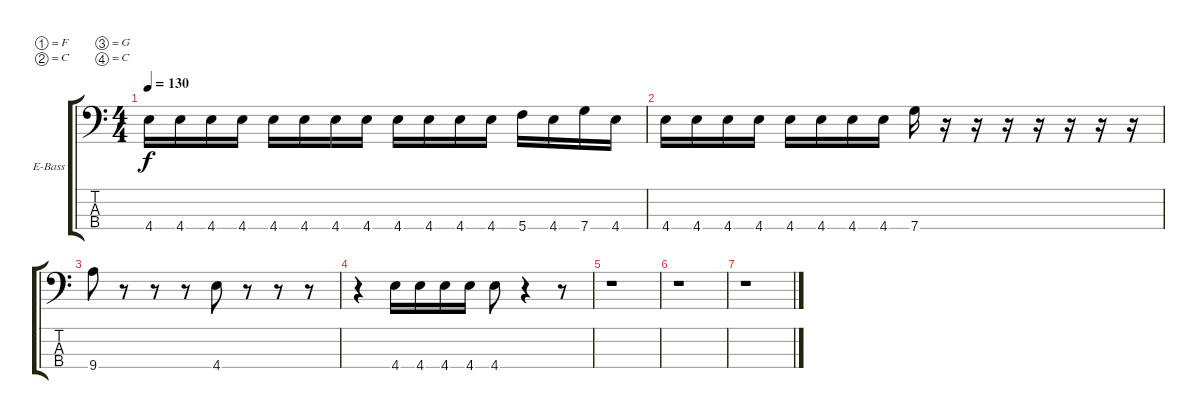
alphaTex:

\bracketExtendMode groupsimilarinstruments
\firstSystemTrackNameOrientation horizontal
\otherSystemsTrackNameOrientation horizontal
\track ("Jason James " "E-Bass") {instrument electricbasspick}
\staff {score tabs}
\tuning (F3 C3 G2 C2)
\ts (4 4)
\tempo 130
\clef f4
\ks c
4.4.16{dy f} 4.4.16 4.4.16 4.4.16 4.4.16 4.4.16 4.4.16 4.4.16 4.4.16 4.4.16 4.4.16 4.4.16 5.4.16 4.4.16 7.4.16 4.4.16 |
4.4.16 4.4.16 4.4.16 4.4.16 4.4.16 4.4.16 4.4.16 4.4.16 7.4.16 r.16 r.16 r.16 r.16 r.16 r.16 r.16 |
9.4.8 r.8 r.8 r.8 4.4.8 r.8 r.8 r.8 |
r.4 4.4.16 4.4.16 4.4.16 4.4.16 4.4.8 r.4 r.8 |
r.1 |
r.1 |
r.1
